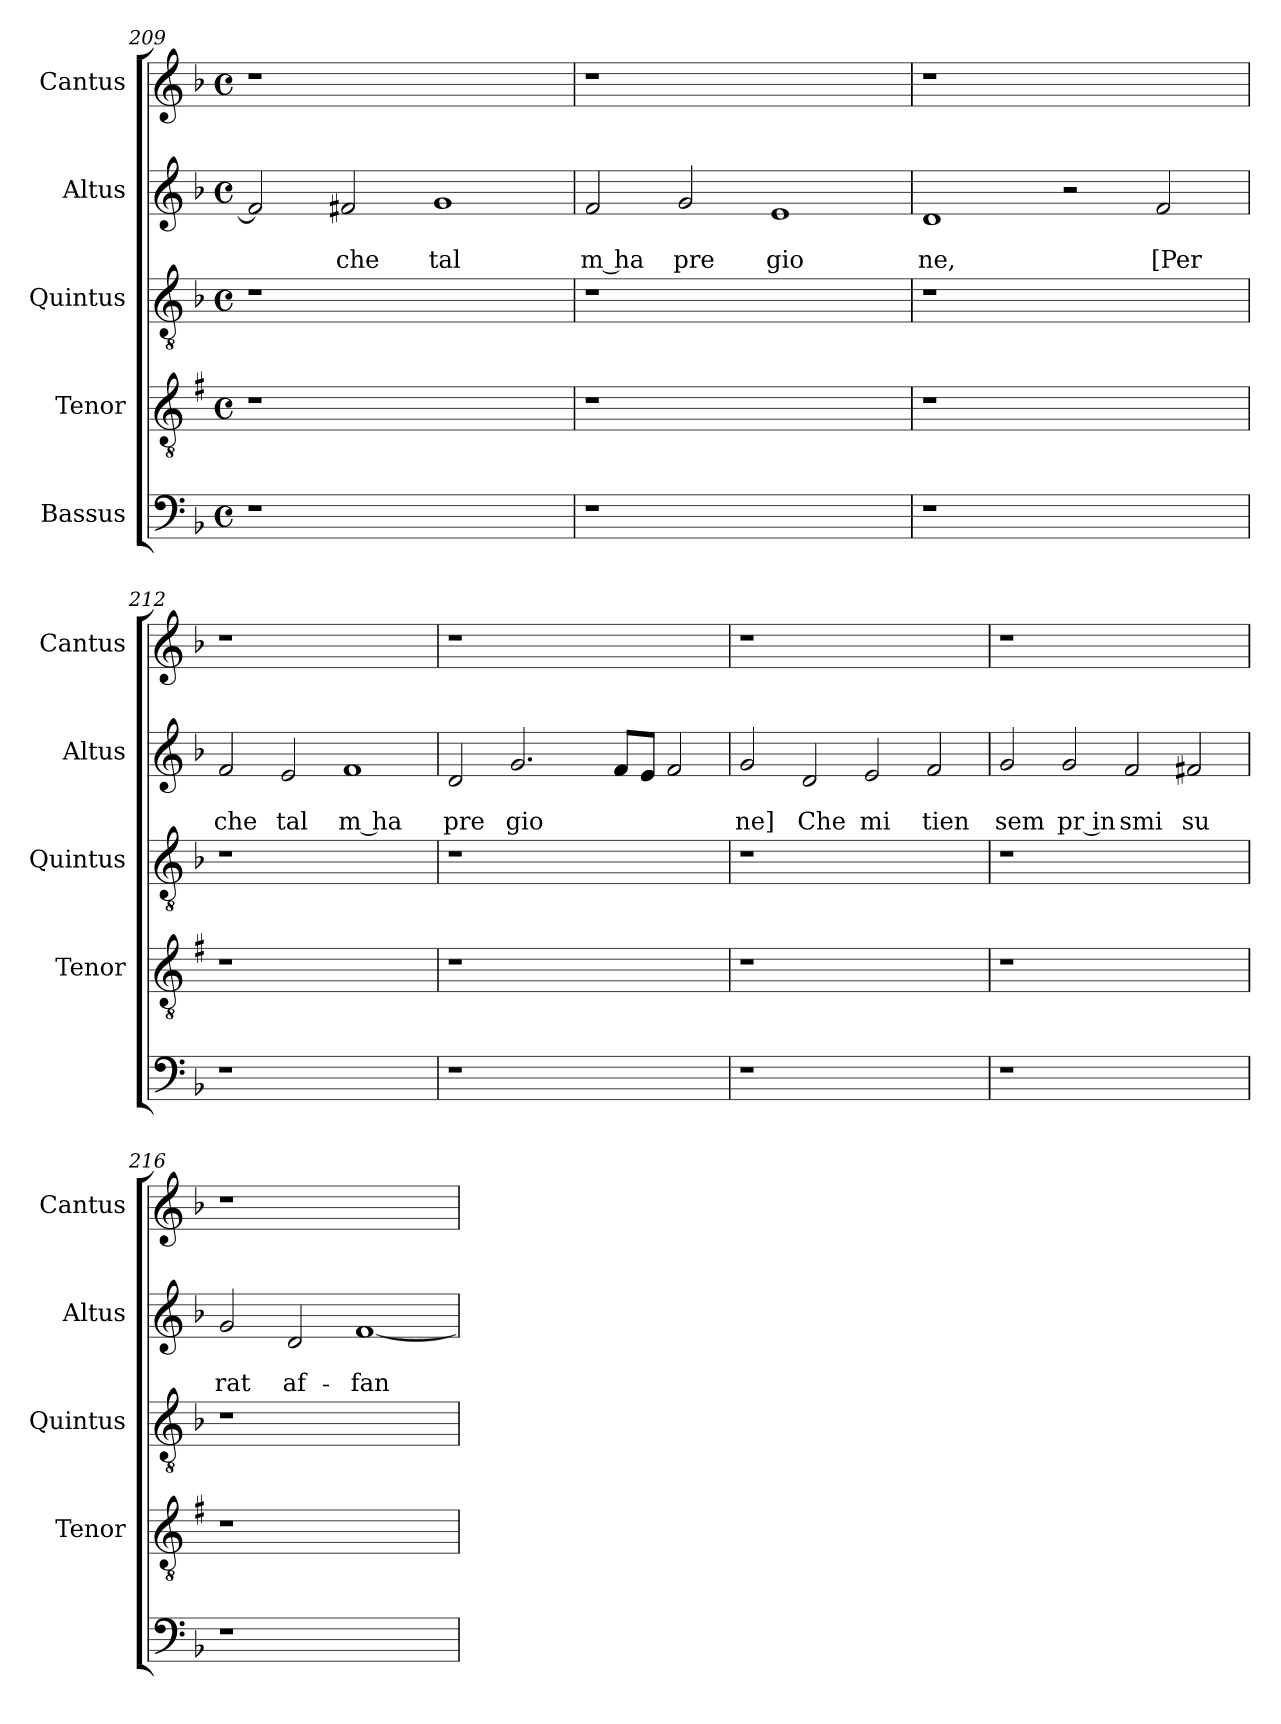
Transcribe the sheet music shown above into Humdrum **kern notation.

**kern	**kern	**kern	**kern	**text	**text	**kern
*part5	*part4	*part3	*part2	*part2	*part2	*part1
*staff5	*staff4	*staff3	*staff2	*staff2	*staff2	*staff1
*I"Bassus	*I"Tenor	*I"Quintus	*I"Altus	*	*	*I"Cantus
*	*I'Tenor	*I'Quintus	*I'Altus	*	*	*I'Cantus
*clefF4	*clefGv2	*clefGv2	*clefG2	*	*	*clefG2
*k[b-]	*k[f#]	*k[b-]	*k[b-]	*	*	*k[b-]
*F:	*G:	*F:	*F:	*	*	*F:
*M4/4	*M4/4	*M4/4	*M4/4	*	*	*M4/4
*met(c)	*met(c)	*met(c)	*met(c)	*	*	*met(c)
=209	=209	=209	=209	=209	=209	=209
1r	1r	1r	2f/]	.	.	1r
!	!	!	!	!	!LO:LY:b	!
.	.	.	2f#X/	.	che	.
!	!	!	!	!	!LO:LY:b	!
1ryy	1ryy	1ryy	1g	.	tal	1ryy
!!LO:LB:g=z
=210	=210	=210	=210	=210	=210	=210
!	!	!	!	!	!LO:LY:b:rj	!
1r	1r	1r	2f/	.	m ha	1r
!	!	!	!	!	!LO:LY:b	!
.	.	.	2g/	.	pre	.
!	!	!	!	!	!LO:LY:b	!
1ryy	1ryy	1ryy	1e	.	gio	1ryy
=211	=211	=211	=211	=211	=211	=211
!	!	!	!	!	!LO:LY:b	!
1r	1r	1r	1d	.	ne,	1r
1ryy	1ryy	1ryy	2r	.	.	1ryy
!	!	!	!	!	!LO:LY:b	!
.	.	.	2f/	.	[Per	.
=212	=212	=212	=212	=212	=212	=212
!	!	!	!	!	!LO:LY:b	!
1r	1r	1r	2f/	.	che	1r
!	!	!	!	!	!LO:LY:b	!
.	.	.	2e/	.	tal	.
!	!	!	!	!	!LO:LY:b:rj	!
1ryy	1ryy	1ryy	1f	.	m ha	1ryy
=213	=213	=213	=213	=213	=213	=213
!	!	!	!	!	!LO:LY:b	!
1r	1r	1r	2d/	.	pre	1r
!	!	!	!	!	!LO:LY:b	!
.	.	.	2.g/	.	gio	.
1ryy	1ryy	1ryy	.	.	.	1ryy
.	.	.	8f/L	.	.	.
.	.	.	8e/J	.	.	.
.	.	.	2f/	.	.	.
=214	=214	=214	=214	=214	=214	=214
!	!	!	!	!	!LO:LY:b	!
1r	1r	1r	2g/	.	ne]	1r
!	!	!	!	!	!LO:LY:b	!
.	.	.	2d/	.	Che	.
!	!	!	!	!	!LO:LY:b	!
1ryy	1ryy	1ryy	2e/	.	mi	1ryy
!	!	!	!	!	!LO:LY:b	!
.	.	.	2f/	.	tien	.
=215	=215	=215	=215	=215	=215	=215
!	!	!	!	!	!LO:LY:b	!
1r	1r	1r	2g/	.	sem	1r
!	!	!	!	!	!LO:LY:b:rj	!
.	.	.	2g/	.	pr in	.
!	!	!	!	!	!LO:LY:b	!
1ryy	1ryy	1ryy	2f/	.	smi	1ryy
!	!	!	!	!	!LO:LY:b	!
.	.	.	2f#X/	.	su	.
!!LO:LB:g=z
=216	=216	=216	=216	=216	=216	=216
!	!	!	!	!	!LO:LY:b	!
1r	1r	1r	2g/	.	rat	1r
!	!	!	!	!	!LO:LY:b	!
.	.	.	2d/	.	af-	.
!	!	!	!	!	!LO:LY:b	!
1ryy	1ryy	1ryy	[<1f	.	-fan-	1ryy
=	=	=	=	=	=	=
*-	*-	*-	*-	*-	*-	*-
